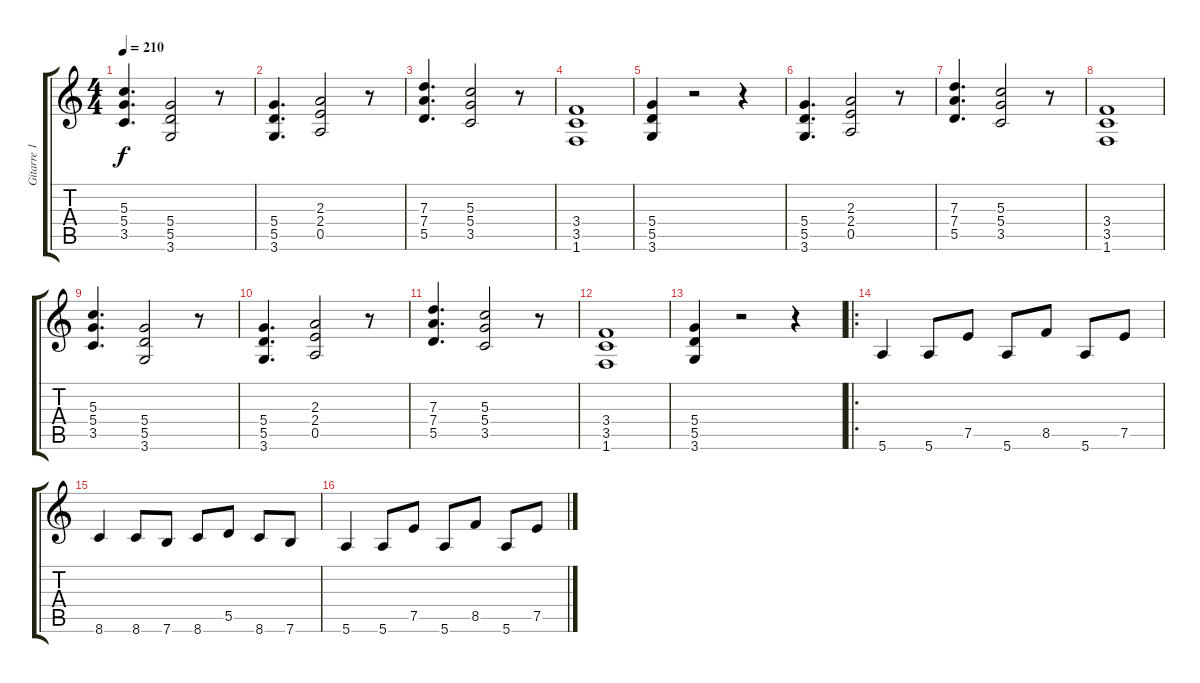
\track ("Gitarre 1" "Gitarre 1") {instrument overdrivenguitar}
\staff {score tabs}
\tuning (E4 B3 G3 D3 A2 E2) {hide}
\ts (4 4)
\tempo 210
\clef g2
\ks c
(5.3 5.4 3.5).4{d dy f} (5.4 5.5 3.6).2 r.8 |
(5.4 5.5 3.6).4{d} (2.3 2.4 0.5).2 r.8 |
(7.3 7.4 5.5).4{d} (5.3 5.4 3.5).2 r.8 |
(3.4 3.5 1.6).1 |
(5.4 5.5 3.6).4 r.2 r.4 |
(5.4 5.5 3.6).4{d} (2.3 2.4 0.5).2 r.8 |
(7.3 7.4 5.5).4{d} (5.3 5.4 3.5).2 r.8 |
(3.4 3.5 1.6).1 |
(5.3 5.4 3.5).4{d} (5.4 5.5 3.6).2 r.8 |
(5.4 5.5 3.6).4{d} (2.3 2.4 0.5).2 r.8 |
(7.3 7.4 5.5).4{d} (5.3 5.4 3.5).2 r.8 |
(3.4 3.5 1.6).1 |
(5.4 5.5 3.6).4 r.2 r.4 |
\ro
5.6.4 5.6.8 7.5.8 5.6.8 8.5.8 5.6.8 7.5.8 |
8.6.4 8.6.8 7.6.8 8.6.8 5.5.8 8.6.8 7.6.8 |
5.6.4 5.6.8 7.5.8 5.6.8 8.5.8 5.6.8 7.5.8
